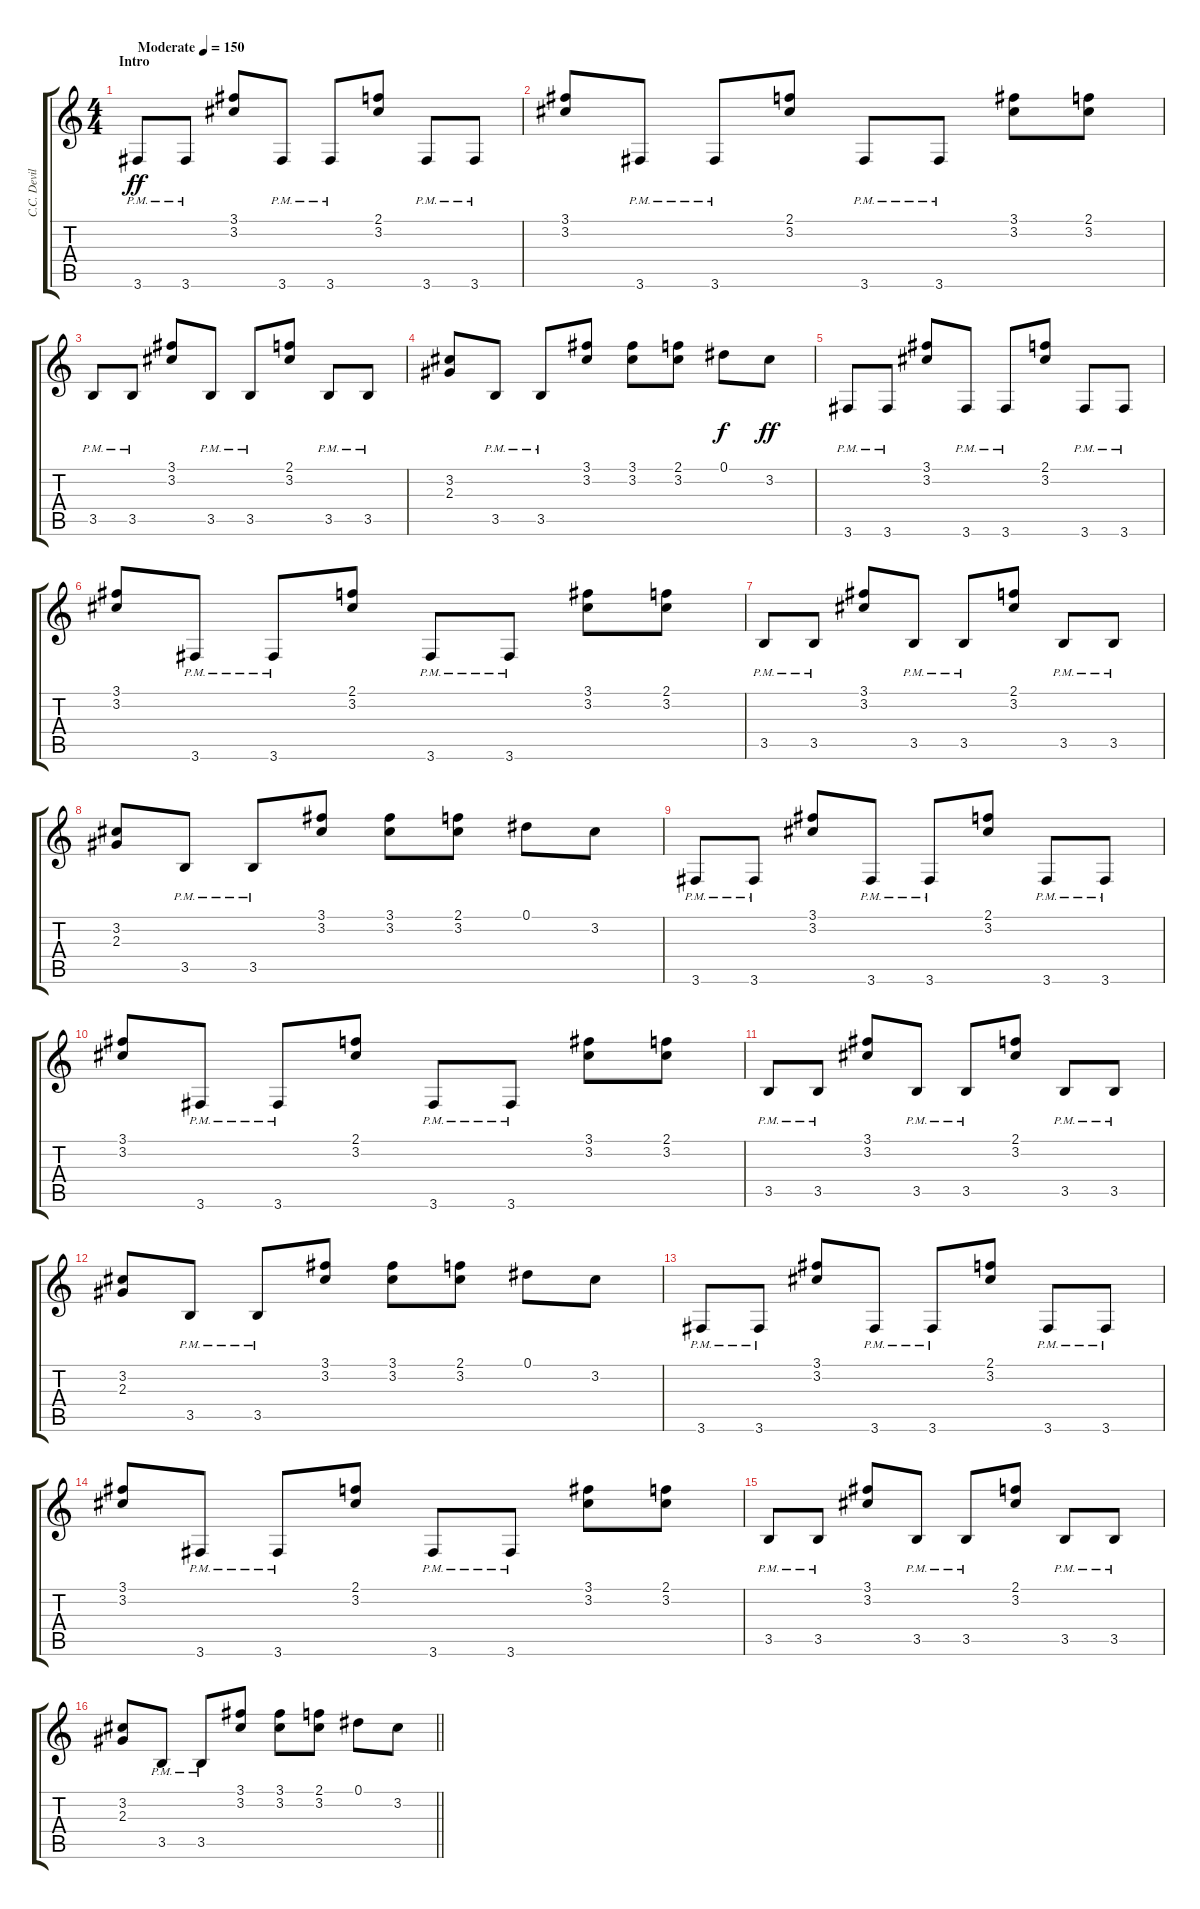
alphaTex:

\track ("C.C. Deville ( Rythm )" "C.C. Devil") {instrument distortionguitar}
\staff {score tabs}
\tuning (Eb4 Bb3 Gb3 Db3 Ab2 Eb2) {hide}
\ts (4 4)
\section ("" "Intro")
\tempo (150 "Moderate")
\clef g2
\ks c
3.6{pm}.8{dy ff instrument distortionguitar} 3.6{pm}.8 (3.1 3.2).8 3.6{pm}.8 3.6{pm}.8 (2.1 3.2).8 3.6{pm}.8 3.6{pm}.8 |
(3.1 3.2).8 3.6{pm}.8 3.6{pm}.8 (2.1 3.2).8 3.6{pm}.8 3.6{pm}.8 (3.1 3.2).8 (2.1 3.2).8 |
3.5{pm}.8 3.5{pm}.8 (3.1 3.2).8 3.5{pm}.8 3.5{pm}.8 (2.1 3.2).8 3.5{pm}.8 3.5{pm}.8 |
(3.2 2.3).8 3.5{pm}.8 3.5{pm}.8 (3.1 3.2).8 (3.1 3.2).8 (2.1 3.2).8 0.1.8{dy f} 3.2.8{dy ff} |
3.6{pm}.8 3.6{pm}.8 (3.1 3.2).8 3.6{pm}.8 3.6{pm}.8 (2.1 3.2).8 3.6{pm}.8 3.6{pm}.8 |
(3.1 3.2).8 3.6{pm}.8 3.6{pm}.8 (2.1 3.2).8 3.6{pm}.8 3.6{pm}.8 (3.1 3.2).8 (2.1 3.2).8 |
3.5{pm}.8 3.5{pm}.8 (3.1 3.2).8 3.5{pm}.8 3.5{pm}.8 (2.1 3.2).8 3.5{pm}.8 3.5{pm}.8 |
(3.2 2.3).8 3.5{pm}.8 3.5{pm}.8 (3.1 3.2).8 (3.1 3.2).8 (2.1 3.2).8 0.1.8 3.2.8 |
3.6{pm}.8 3.6{pm}.8 (3.1 3.2).8 3.6{pm}.8 3.6{pm}.8 (2.1 3.2).8 3.6{pm}.8 3.6{pm}.8 |
(3.1 3.2).8 3.6{pm}.8 3.6{pm}.8 (2.1 3.2).8 3.6{pm}.8 3.6{pm}.8 (3.1 3.2).8 (2.1 3.2).8 |
3.5{pm}.8 3.5{pm}.8 (3.1 3.2).8 3.5{pm}.8 3.5{pm}.8 (2.1 3.2).8 3.5{pm}.8 3.5{pm}.8 |
(3.2 2.3).8 3.5{pm}.8 3.5{pm}.8 (3.1 3.2).8 (3.1 3.2).8 (2.1 3.2).8 0.1.8 3.2.8 |
3.6{pm}.8 3.6{pm}.8 (3.1 3.2).8 3.6{pm}.8 3.6{pm}.8 (2.1 3.2).8 3.6{pm}.8 3.6{pm}.8 |
(3.1 3.2).8 3.6{pm}.8 3.6{pm}.8 (2.1 3.2).8 3.6{pm}.8 3.6{pm}.8 (3.1 3.2).8 (2.1 3.2).8 |
3.5{pm}.8 3.5{pm}.8 (3.1 3.2).8 3.5{pm}.8 3.5{pm}.8 (2.1 3.2).8 3.5{pm}.8 3.5{pm}.8 |
\barLineRight lightlight
(3.2 2.3).8 3.5{pm}.8 3.5{pm}.8 (3.1 3.2).8 (3.1 3.2).8 (2.1 3.2).8 0.1.8 3.2.8
